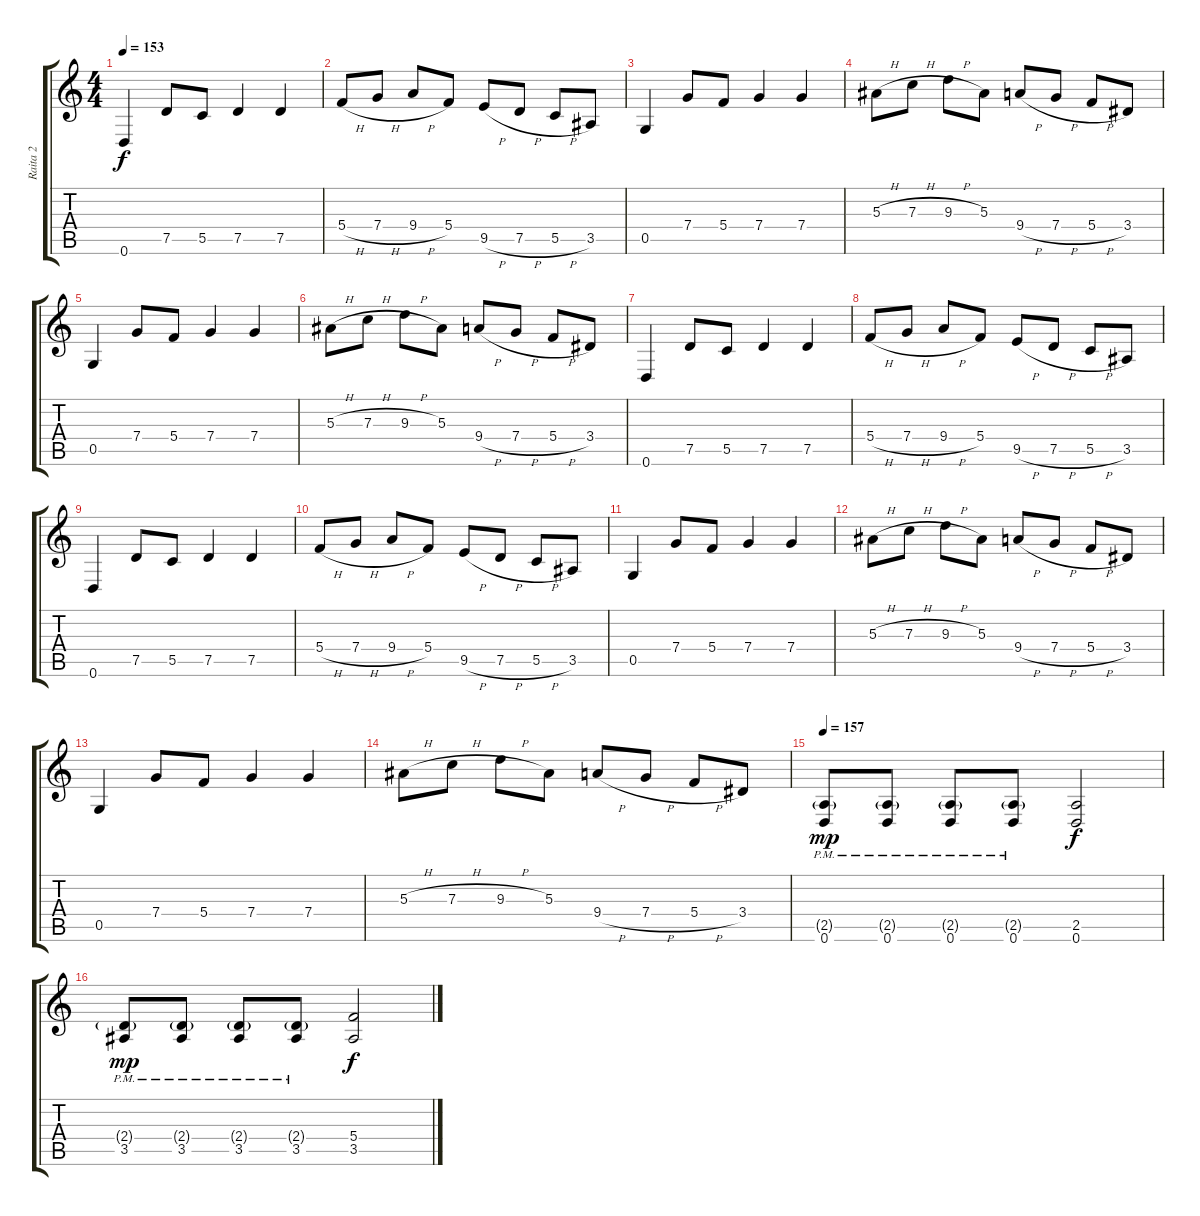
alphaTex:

\track ("Raita 2" "Raita 2") {instrument distortionguitar}
\staff {score tabs}
\tuning (D4 A3 F3 C3 G2 D2) {hide}
\ts (4 4)
\tempo 153
\clef g2
\ks c
0.6.4{dy f} 7.5.8 5.5.8 7.5.4 7.5.4 |
5.4{h}.8 7.4{h}.8 9.4{h}.8 5.4.8 9.5{h}.8 7.5{h}.8 5.5{h}.8 3.5.8 |
0.5.4 7.4.8 5.4.8 7.4.4 7.4.4 |
5.3{h}.8 7.3{h}.8 9.3{h}.8 5.3.8 9.4{h}.8 7.4{h}.8 5.4{h}.8 3.4.8 |
0.5.4 7.4.8 5.4.8 7.4.4 7.4.4 |
5.3{h}.8 7.3{h}.8 9.3{h}.8 5.3.8 9.4{h}.8 7.4{h}.8 5.4{h}.8 3.4.8 |
0.6.4 7.5.8 5.5.8 7.5.4 7.5.4 |
5.4{h}.8 7.4{h}.8 9.4{h}.8 5.4.8 9.5{h}.8 7.5{h}.8 5.5{h}.8 3.5.8 |
0.6.4 7.5.8 5.5.8 7.5.4 7.5.4 |
5.4{h}.8 7.4{h}.8 9.4{h}.8 5.4.8 9.5{h}.8 7.5{h}.8 5.5{h}.8 3.5.8 |
0.5.4 7.4.8 5.4.8 7.4.4 7.4.4 |
5.3{h}.8 7.3{h}.8 9.3{h}.8 5.3.8 9.4{h}.8 7.4{h}.8 5.4{h}.8 3.4.8 |
0.5.4 7.4.8 5.4.8 7.4.4 7.4.4 |
5.3{h}.8 7.3{h}.8 9.3{h}.8 5.3.8 9.4{h}.8 7.4{h}.8 5.4{h}.8 3.4.8 |
\tempo 157
(2.5{g pm} 0.6{pm}).8{dy mp volume 16} (2.5{g pm} 0.6{pm}).8 (2.5{g pm} 0.6{pm}).8 (2.5{g pm} 0.6{pm}).8 (2.5 0.6).2{dy f} |
(2.4{g pm} 3.5{pm}).8{dy mp} (2.4{g pm} 3.5{pm}).8 (2.4{g pm} 3.5{pm}).8 (2.4{g pm} 3.5{pm}).8 (5.4 3.5).2{dy f}
